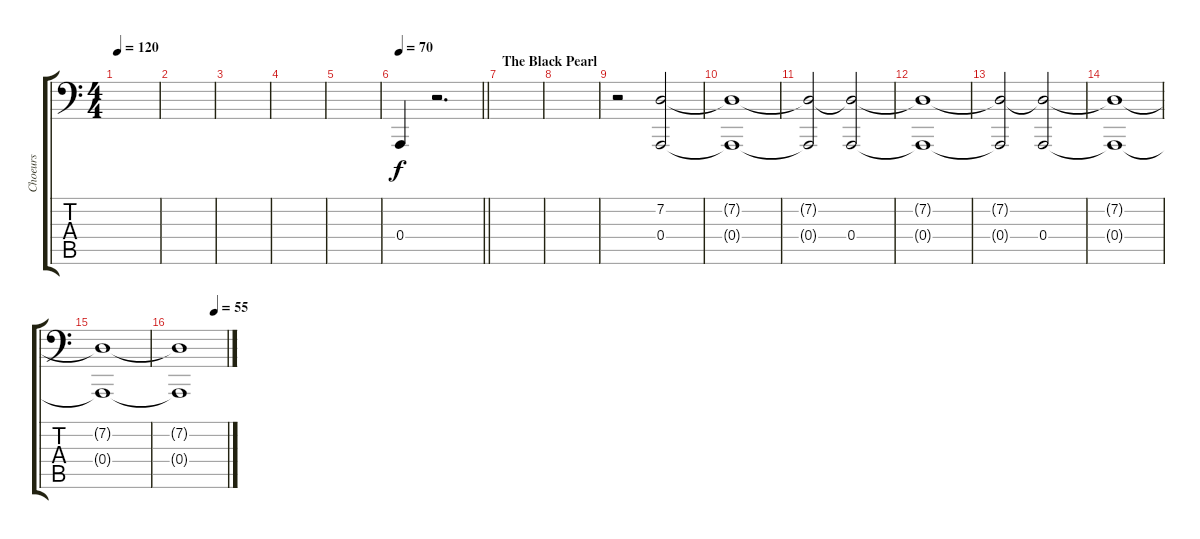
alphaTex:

\track ("Choeurs" "Choeurs") {instrument choiraahs}
\staff {score tabs}
\tuning (C3 G2 D2 A1 E1 B0) {hide}
\ts (4 4)
\tempo 120
\clef f4
\ks c
|
|
|
|
|
\tempo 70
\barLineRight lightlight
0.4.4 r.2{d} |
\section ("" "The Black Pearl")
|
|
r.2 (7.2 0.4).2 |
(7.2{t} 0.4{t}).1 |
(7.2{t} 0.4{t}).2 (7.2{t} 0.4).2 |
(7.2{t} 0.4{t}).1 |
(7.2{t} 0.4{t}).2 (7.2{t} 0.4).2 |
(7.2{t} 0.4{t}).1 |
(7.2{t} 0.4{t}).1 |
\tempo (55 0.75)
(7.2{t} 0.4{t}).1
